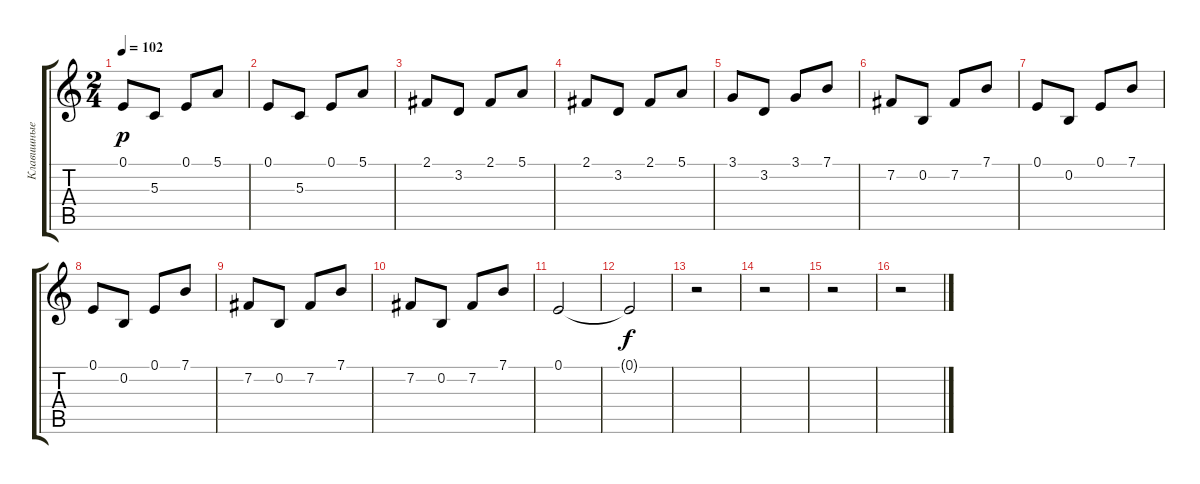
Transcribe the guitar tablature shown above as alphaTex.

\track ("Клавишные" "Клавишные") {instrument pad1newage}
\staff {score tabs}
\tuning (E4 B3 G3 D3 A2 E2) {hide}
\ts (2 4)
\tempo 102
\clef g2
\ks c
0.1.8{dy p} 5.3.8 0.1.8 5.1.8 |
0.1.8 5.3.8 0.1.8 5.1.8 |
2.1.8 3.2.8 2.1.8 5.1.8 |
2.1.8 3.2.8 2.1.8 5.1.8 |
3.1.8 3.2.8 3.1.8 7.1.8 |
7.2.8 0.2.8 7.2.8 7.1.8 |
0.1.8 0.2.8 0.1.8 7.1.8 |
0.1.8 0.2.8 0.1.8 7.1.8 |
7.2.8 0.2.8 7.2.8 7.1.8 |
7.2.8 0.2.8 7.2.8 7.1.8 |
0.1.2 |
0.1{t}.2{dy f} |
r.2 |
r.2 |
r.2 |
r.2
